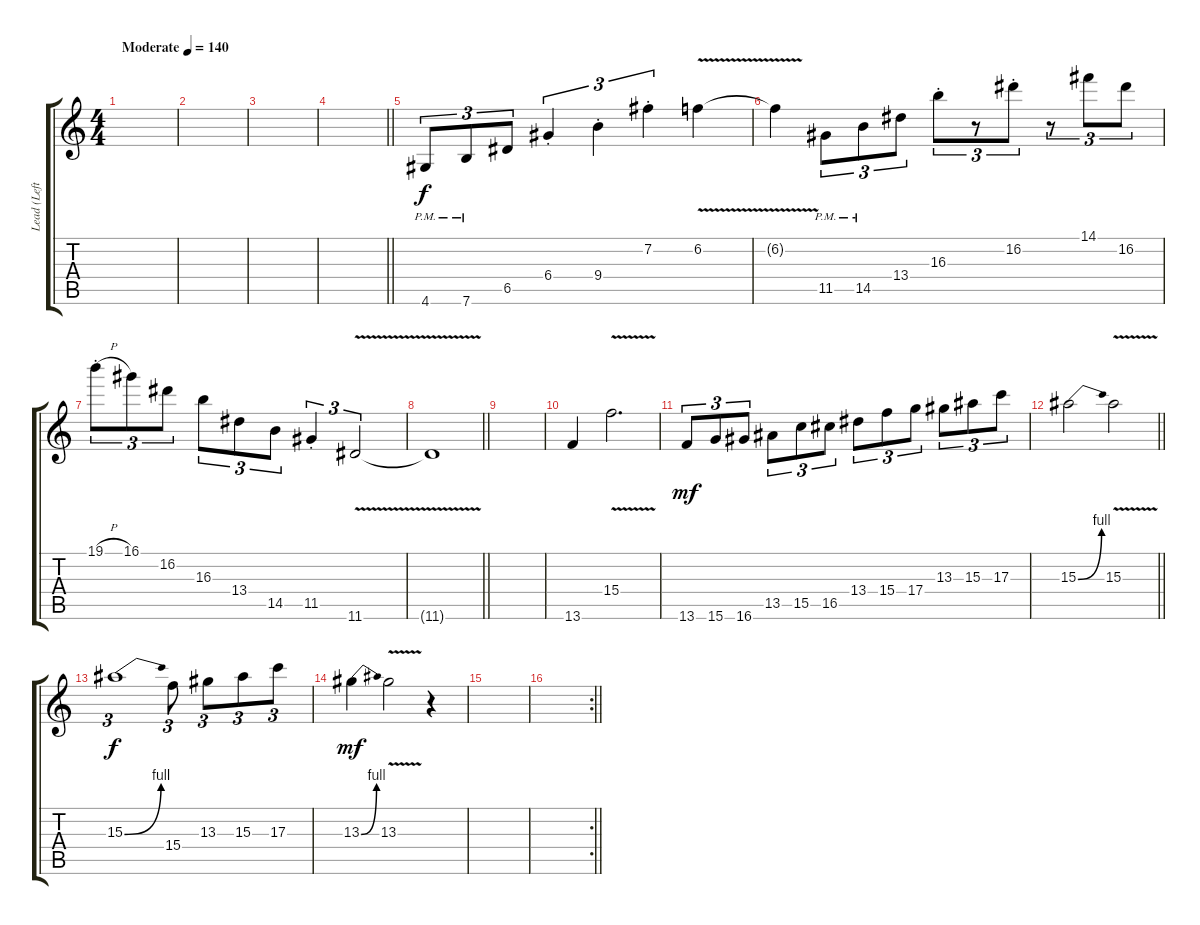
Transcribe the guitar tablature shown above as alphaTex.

\track ("Lead (Left)" "Lead (Left") {instrument distortionguitar}
\staff {score tabs}
\tuning (E4 B3 G3 D3 A2 E2) {hide}
\ts (4 4)
\tempo (140 "Moderate")
\clef g2
\ks c
|
|
|
\barLineRight lightlight
|
4.6{pm}.8{tu (3 2)} 7.6{pm}.8{tu (3 2)} 6.5.8{tu (3 2)} 6.4{st}.4{tu (3 2)} 9.4{st}.4{tu (3 2)} 7.2{st}.4{tu (3 2)} 6.2{v}.4 |
6.2{t}.4 11.5{pm}.8{tu (3 2)} 14.5{pm}.8{tu (3 2)} 13.4.8{tu (3 2)} 16.3{st}.8{tu (3 2)} r.8{tu (3 2)} 16.2{st}.8{tu (3 2)} r.8{tu (3 2)} 14.1.8{tu (3 2)} 16.2.8{tu (3 2)} |
19.1{h st}.8{tu (3 2)} 16.1.8{tu (3 2)} 16.2.8{tu (3 2)} 16.3.8{tu (3 2)} 13.4.8{tu (3 2)} 14.5.8{tu (3 2)} 11.5{st}.4{tu (3 2)} 11.6{v}.2{tu (3 2)} |
\barLineRight lightlight
11.6{t}.1 |
|
13.6.4 15.4{v}.2{d} |
13.6.8{tu (3 2) dy mf} 15.6.8{tu (3 2)} 16.6.8{tu (3 2)} 13.5.8{tu (3 2)} 15.5.8{tu (3 2)} 16.5.8{tu (3 2)} 13.4.8{tu (3 2)} 15.4.8{tu (3 2)} 17.4.8{tu (3 2)} 13.3.8{tu (3 2)} 15.3.8{tu (3 2)} 17.3.8{tu (3 2)} |
\barLineRight lightlight
15.3{be (bend 0 0 60 4)}.2 15.3{v}.2 |
15.3{be (bend 0 0 60 4)}.1{tu (3 2) dy f} 15.4.8{tu (3 2)} 13.3.8{tu (3 2)} 15.3.8{tu (3 2)} 17.3.8{tu (3 2)} |
13.3{be (bend 0 0 60 4)}.4{dy mf} 13.3{v}.2 r.4 |
|
\rc 2
\barLineRight lightlight
